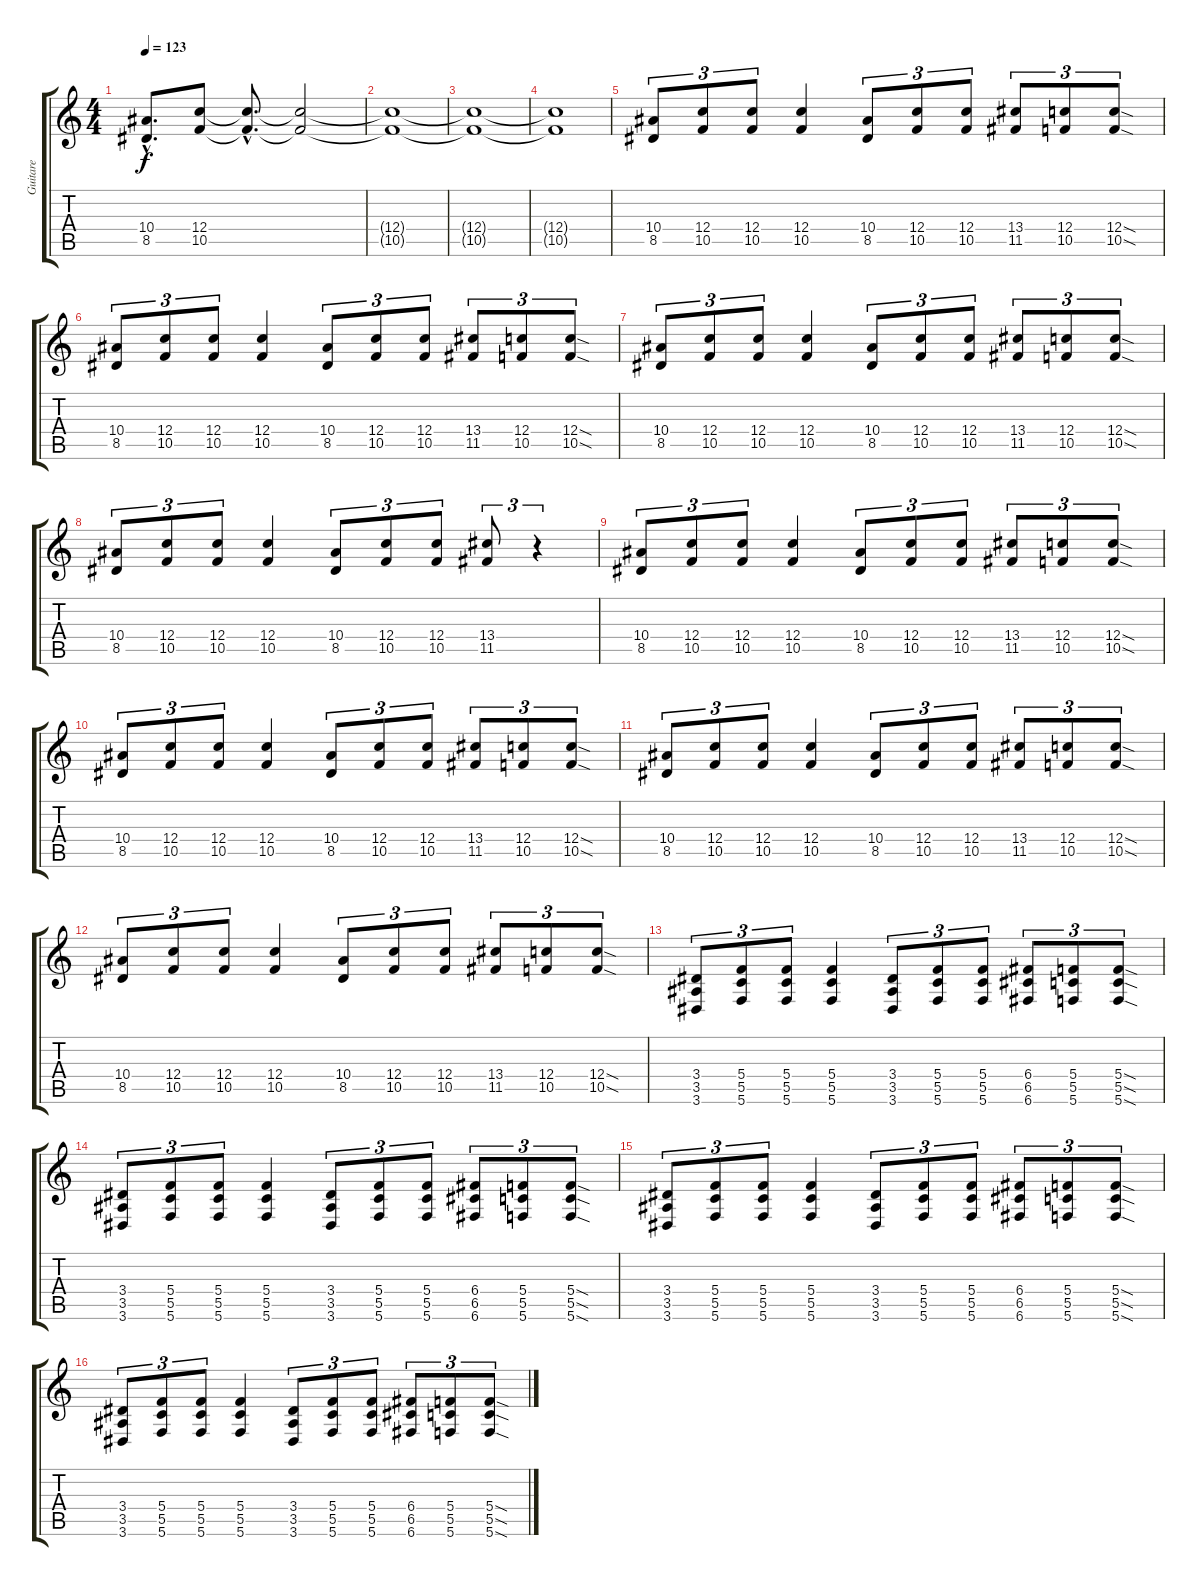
\track ("Guitare" "Guitare") {instrument distortionguitar}
\staff {score tabs}
\tuning (D4 A3 F3 C3 G2 C2) {hide}
\ts (4 4)
\tempo 123
\clef g2
\ks c
(10.4{hac} 8.5{hac}).8{d dy f instrument distortionguitar} (12.4 10.5).8 (12.4{hac t} 10.5{hac t}).8{d} (12.4{t} 10.5{t}).2 |
(12.4{t} 10.5{t}).1 |
(12.4{t} 10.5{t}).1 |
(12.4{t} 10.5{t}).1 |
\section ("" "")
(10.4 8.5).8{tu (3 2)} (12.4 10.5).8{tu (3 2)} (12.4 10.5).8{tu (3 2)} (12.4 10.5).4 (10.4 8.5).8{tu (3 2)} (12.4 10.5).8{tu (3 2)} (12.4 10.5).8{tu (3 2)} (13.4 11.5).8{tu (3 2)} (12.4 10.5).8{tu (3 2)} (12.4{sod} 10.5{sod}).8{tu (3 2)} |
(10.4 8.5).8{tu (3 2)} (12.4 10.5).8{tu (3 2)} (12.4 10.5).8{tu (3 2)} (12.4 10.5).4 (10.4 8.5).8{tu (3 2)} (12.4 10.5).8{tu (3 2)} (12.4 10.5).8{tu (3 2)} (13.4 11.5).8{tu (3 2)} (12.4 10.5).8{tu (3 2)} (12.4{sod} 10.5{sod}).8{tu (3 2)} |
(10.4 8.5).8{tu (3 2)} (12.4 10.5).8{tu (3 2)} (12.4 10.5).8{tu (3 2)} (12.4 10.5).4 (10.4 8.5).8{tu (3 2)} (12.4 10.5).8{tu (3 2)} (12.4 10.5).8{tu (3 2)} (13.4 11.5).8{tu (3 2)} (12.4 10.5).8{tu (3 2)} (12.4{sod} 10.5{sod}).8{tu (3 2)} |
(10.4 8.5).8{tu (3 2)} (12.4 10.5).8{tu (3 2)} (12.4 10.5).8{tu (3 2)} (12.4 10.5).4 (10.4 8.5).8{tu (3 2)} (12.4 10.5).8{tu (3 2)} (12.4 10.5).8{tu (3 2)} (13.4 11.5).8{tu (3 2)} r.4{tu (3 2)} |
\section ("" "")
(10.4 8.5).8{tu (3 2)} (12.4 10.5).8{tu (3 2)} (12.4 10.5).8{tu (3 2)} (12.4 10.5).4 (10.4 8.5).8{tu (3 2)} (12.4 10.5).8{tu (3 2)} (12.4 10.5).8{tu (3 2)} (13.4 11.5).8{tu (3 2)} (12.4 10.5).8{tu (3 2)} (12.4{sod} 10.5{sod}).8{tu (3 2)} |
(10.4 8.5).8{tu (3 2)} (12.4 10.5).8{tu (3 2)} (12.4 10.5).8{tu (3 2)} (12.4 10.5).4 (10.4 8.5).8{tu (3 2)} (12.4 10.5).8{tu (3 2)} (12.4 10.5).8{tu (3 2)} (13.4 11.5).8{tu (3 2)} (12.4 10.5).8{tu (3 2)} (12.4{sod} 10.5{sod}).8{tu (3 2)} |
(10.4 8.5).8{tu (3 2)} (12.4 10.5).8{tu (3 2)} (12.4 10.5).8{tu (3 2)} (12.4 10.5).4 (10.4 8.5).8{tu (3 2)} (12.4 10.5).8{tu (3 2)} (12.4 10.5).8{tu (3 2)} (13.4 11.5).8{tu (3 2)} (12.4 10.5).8{tu (3 2)} (12.4{sod} 10.5{sod}).8{tu (3 2)} |
(10.4 8.5).8{tu (3 2)} (12.4 10.5).8{tu (3 2)} (12.4 10.5).8{tu (3 2)} (12.4 10.5).4 (10.4 8.5).8{tu (3 2)} (12.4 10.5).8{tu (3 2)} (12.4 10.5).8{tu (3 2)} (13.4 11.5).8{tu (3 2)} (12.4 10.5).8{tu (3 2)} (12.4{sod} 10.5{sod}).8{tu (3 2)} |
\section ("" "")
(3.4 3.5 3.6).8{tu (3 2)} (5.4 5.5 5.6).8{tu (3 2)} (5.4 5.5 5.6).8{tu (3 2)} (5.4 5.5 5.6).4 (3.4 3.5 3.6).8{tu (3 2)} (5.4 5.5 5.6).8{tu (3 2)} (5.4 5.5 5.6).8{tu (3 2)} (6.4 6.5 6.6).8{tu (3 2)} (5.4 5.5 5.6).8{tu (3 2)} (5.4{sod} 5.5{sod} 5.6{sod}).8{tu (3 2)} |
(3.4 3.5 3.6).8{tu (3 2)} (5.4 5.5 5.6).8{tu (3 2)} (5.4 5.5 5.6).8{tu (3 2)} (5.4 5.5 5.6).4 (3.4 3.5 3.6).8{tu (3 2)} (5.4 5.5 5.6).8{tu (3 2)} (5.4 5.5 5.6).8{tu (3 2)} (6.4 6.5 6.6).8{tu (3 2)} (5.4 5.5 5.6).8{tu (3 2)} (5.4{sod} 5.5{sod} 5.6{sod}).8{tu (3 2)} |
(3.4 3.5 3.6).8{tu (3 2)} (5.4 5.5 5.6).8{tu (3 2)} (5.4 5.5 5.6).8{tu (3 2)} (5.4 5.5 5.6).4 (3.4 3.5 3.6).8{tu (3 2)} (5.4 5.5 5.6).8{tu (3 2)} (5.4 5.5 5.6).8{tu (3 2)} (6.4 6.5 6.6).8{tu (3 2)} (5.4 5.5 5.6).8{tu (3 2)} (5.4{sod} 5.5{sod} 5.6{sod}).8{tu (3 2)} |
(3.4 3.5 3.6).8{tu (3 2)} (5.4 5.5 5.6).8{tu (3 2)} (5.4 5.5 5.6).8{tu (3 2)} (5.4 5.5 5.6).4 (3.4 3.5 3.6).8{tu (3 2)} (5.4 5.5 5.6).8{tu (3 2)} (5.4 5.5 5.6).8{tu (3 2)} (6.4 6.5 6.6).8{tu (3 2)} (5.4 5.5 5.6).8{tu (3 2)} (5.4{sod} 5.5{sod} 5.6{sod}).8{tu (3 2)}
